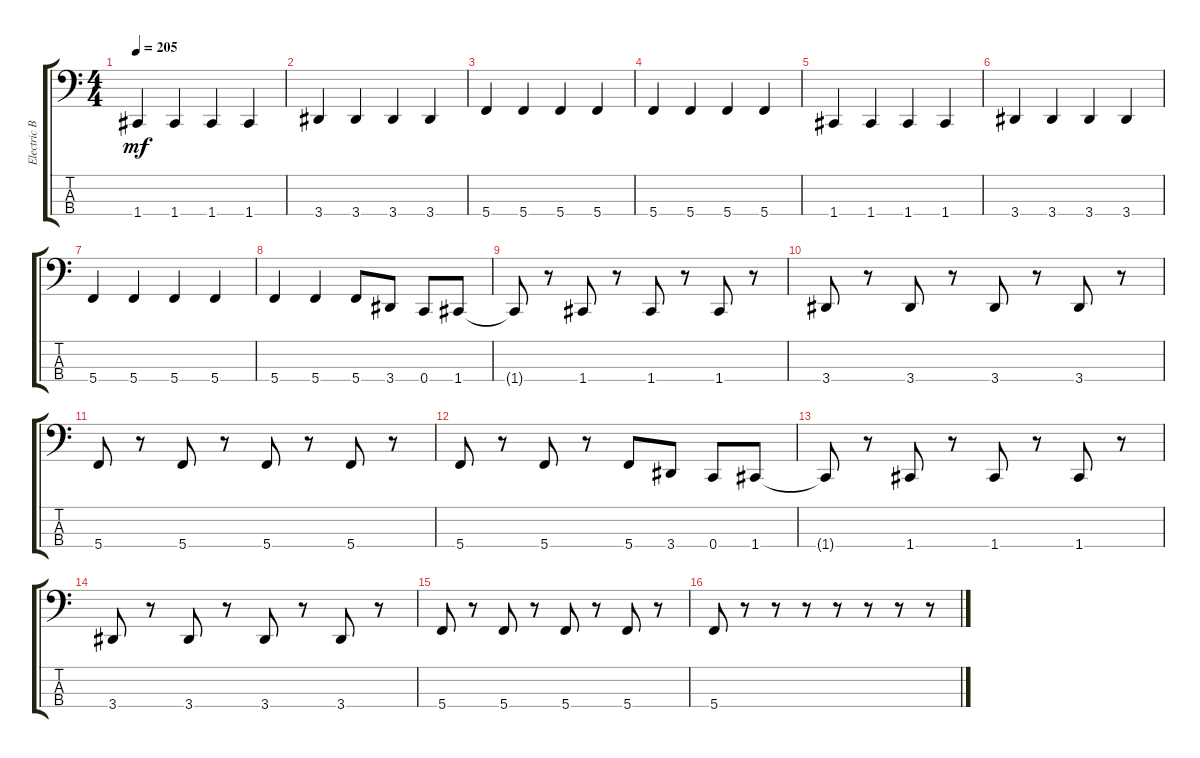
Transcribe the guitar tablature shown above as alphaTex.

\track ("Electric Bass" "Electric B") {instrument electricbasspick}
\staff {score tabs}
\tuning (F2 C2 G1 C1) {hide}
\ts (4 4)
\tempo 205
\clef f4
\ks c
1.4{t}.4{dy mf} 1.4.4 1.4.4 1.4.4 |
3.4.4 3.4.4 3.4.4 3.4.4 |
5.4.4 5.4.4 5.4.4 5.4.4 |
5.4.4 5.4.4 5.4.4 5.4.4 |
1.4.4 1.4.4 1.4.4 1.4.4 |
3.4.4 3.4.4 3.4.4 3.4.4 |
5.4.4 5.4.4 5.4.4 5.4.4 |
5.4.4 5.4.4 5.4.8 3.4.8 0.4.8 1.4.8 |
1.4{t}.8 r.8 1.4.8 r.8 1.4.8 r.8 1.4.8 r.8 |
3.4.8 r.8 3.4.8 r.8 3.4.8 r.8 3.4.8 r.8 |
5.4.8 r.8 5.4.8 r.8 5.4.8 r.8 5.4.8 r.8 |
5.4.8 r.8 5.4.8 r.8 5.4.8 3.4.8 0.4.8 1.4.8 |
1.4{t}.8 r.8 1.4.8 r.8 1.4.8 r.8 1.4.8 r.8 |
3.4.8 r.8 3.4.8 r.8 3.4.8 r.8 3.4.8 r.8 |
5.4.8 r.8 5.4.8 r.8 5.4.8 r.8 5.4.8 r.8 |
5.4.8 r.8 r.8 r.8 r.8 r.8 r.8 r.8
